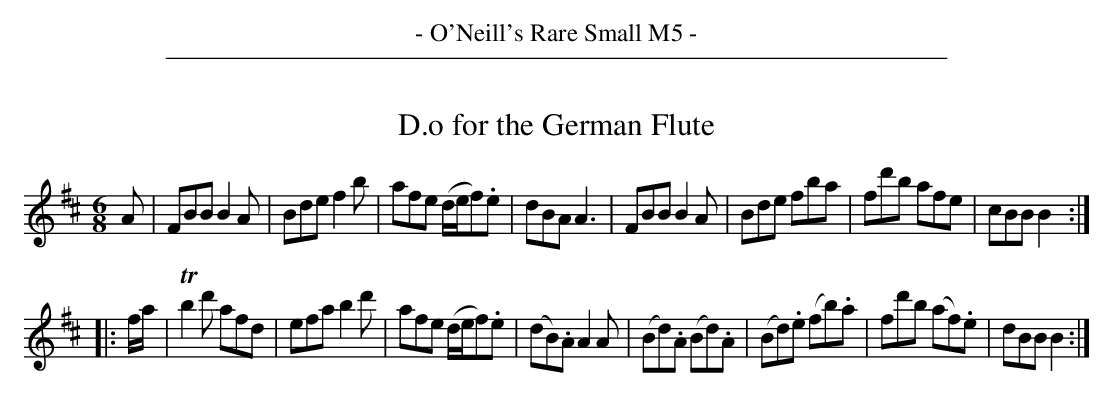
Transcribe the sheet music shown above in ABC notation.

X:1
T: D.o for the German Flute
M: 6/8
L: 1/8
K: Bm
A |\
FBB B2A | Bde f2b | afe (d/e/f).e | dBA A3 |\
FBB B2A | Bde fba | fd'b afe | cBB B2 ::
f/a/ |\
Tb2d' afd | efa b2d' | afe (d/e/f).e | (dB).A  A2A |\
(Bd).A (Bd).A | (Bd).e (fb).a | fd'b (af).e | dBB B2 :|
